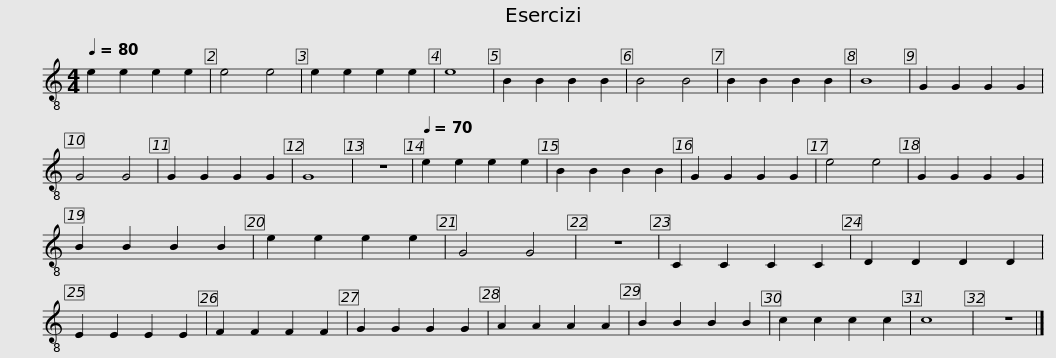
X:1
L:1/8
Q:1/4=80
M:4/4
I:linebreak $
K:C
V:1 treble-8
V:1
 e2 e2 e2 e2 | e4 e4 | e2 e2 e2 e2 | e8 | B2 B2 B2 B2 | %5
 B4 B4 | B2 B2 B2 B2 | B8 | G2 G2 G2 G2 | G4 G4 | %10
 G2 G2 G2 G2 | G8 | z8 |$[Q:1/4=70] e2 e2 e2 e2 | B2 B2 B2 B2 | %15
 G2 G2 G2 G2 | e4 e4 | G2 G2 G2 G2 | B2 B2 B2 B2 | e2 e2 e2 e2 | %20
 G4 G4 | z8 | C2 C2 C2 C2 | D2 D2 D2 D2 |$ E2 E2 E2 E2 | %25
 F2 F2 F2 F2 | G2 G2 G2 G2 | A2 A2 A2 A2 | B2 B2 B2 B2 | c2 c2 c2 c2 | %30
 c8 | z8 |] %32
